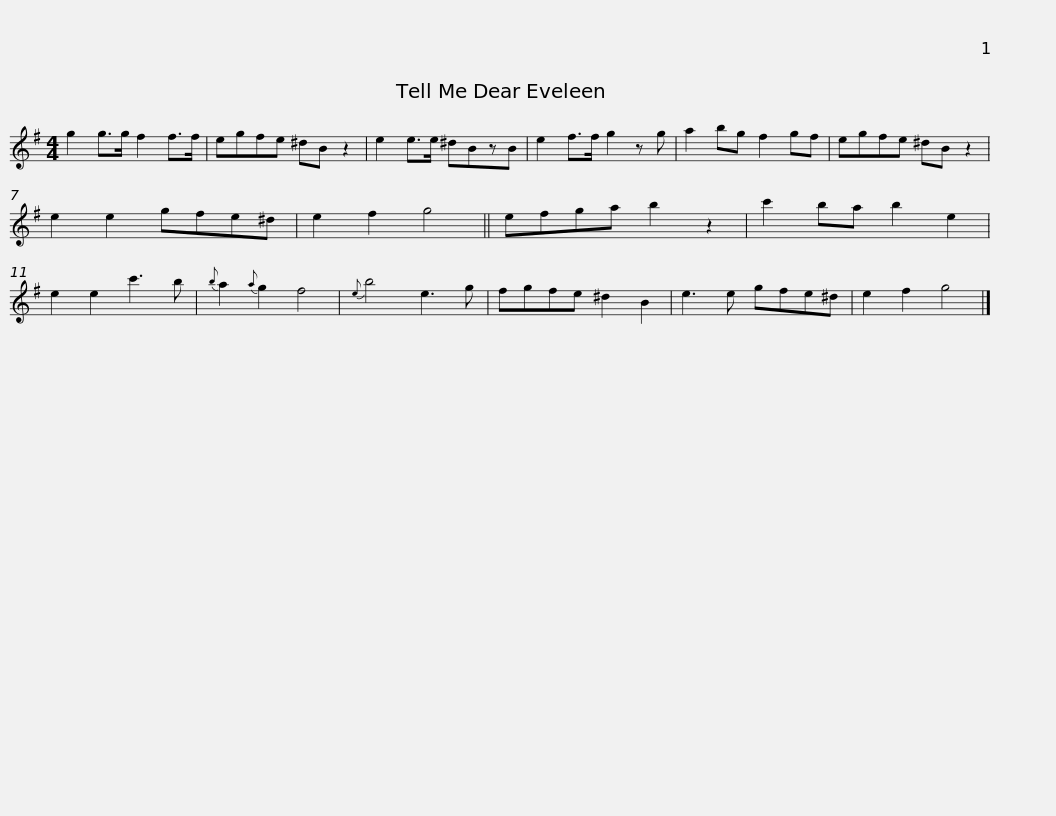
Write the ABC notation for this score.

X:1
L:1/8
M:4/4
I:linebreak $
K:G
V:1 treble
V:1
 g2 g>g f2 f>f | egfe ^dB z2 | e2 e>e ^dBzB | e2 f>f g2 z g | a2 bg f2 gf | %5
 egfe ^dB z2 |$ e2 e2 gfe^d | e2 f2 g4 || efga b2 z2 | c'2 ba b2 e2 | %10
 e2 e2 c'3 b |{b} a2{a} g2 f4 |{e} b4 e3 g |$ fgfe ^d2 B2 | e3 e gfe^d | %15
 e2 f2 g4 |] %16
